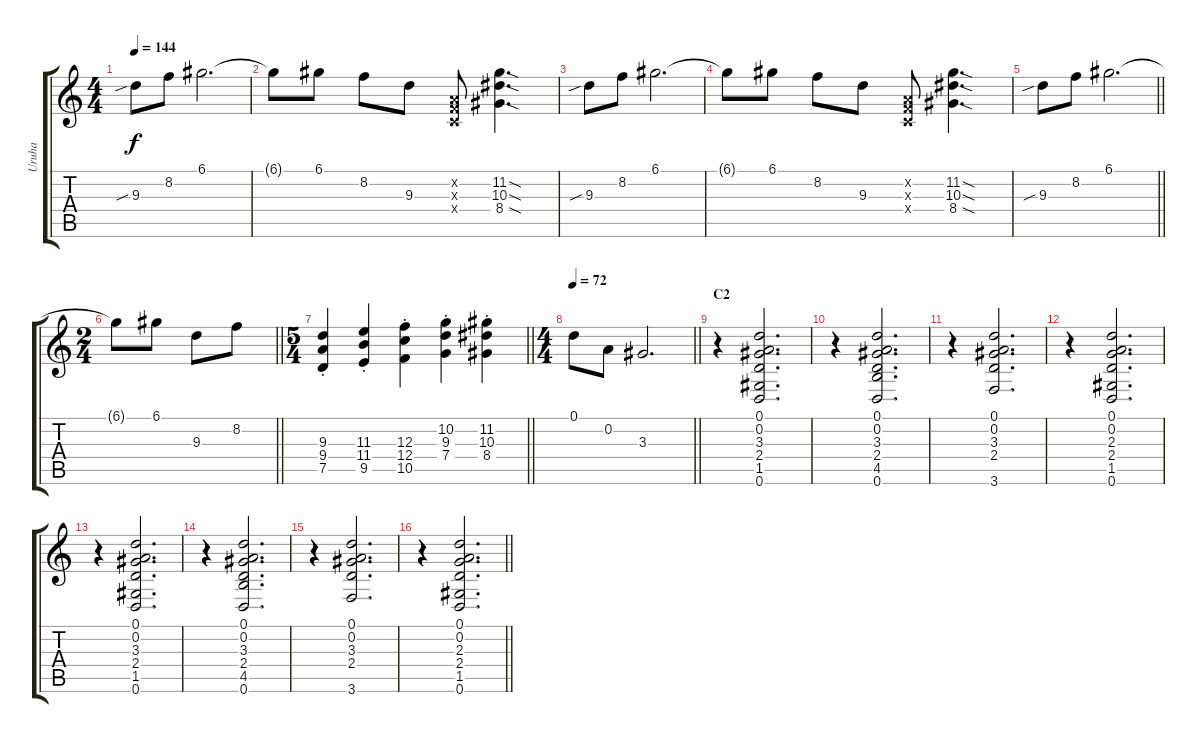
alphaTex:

\track ("Uruha" "Uruha") {instrument distortionguitar}
\staff {score tabs}
\tuning (D4 A3 F3 C3 G2 D2) {hide}
\ts (4 4)
\tempo 144
\clef g2
\ks c
9.3{sib}.8{dy f} 8.2.8 6.1.2{d} |
6.1{t}.8 6.1.8 8.2.8 9.3.8 (0.2{x} 0.3{x} 0.4{x}).8 (11.2{sod} 10.3{sod} 8.4{sod}).4{d} |
9.3{sib}.8 8.2.8 6.1.2{d} |
6.1{t}.8 6.1.8 8.2.8 9.3.8 (0.2{x} 0.3{x} 0.4{x}).8 (11.2{sod} 10.3{sod} 8.4{sod}).4{d} |
\barLineRight lightlight
9.3{sib}.8 8.2.8 6.1.2{d} |
\ts (2 4)
\barLineRight lightlight
6.1{t}.8 6.1.8 9.3.8 8.2.8 |
\ts (5 4)
\barLineRight lightlight
(9.3{st} 9.4{st} 7.5{st}).4 (11.3{st} 11.4{st} 9.5{st}).4 (12.3{st} 12.4{st} 10.5{st}).4 (10.2{st} 9.3{st} 7.4{st}).4 (11.2{st} 10.3{st} 8.4{st}).4 |
\ts (4 4)
\tempo 72
\barLineRight lightlight
0.1.8{instrument electricguitarclean} 0.2.8 3.3.2{d} |
\section ("" "C2")
r.4{instrument distortionguitar} (0.1 0.2 3.3 2.4 1.5 0.6).2{d} |
r.4 (0.1 0.2 3.3 2.4 4.5 0.6).2{d} |
r.4 (0.1 0.2 3.3 2.4 3.6).2{d} |
r.4 (0.1 0.2 2.3 2.4 1.5 0.6).2{d} |
r.4 (0.1 0.2 3.3 2.4 1.5 0.6).2{d} |
r.4 (0.1 0.2 3.3 2.4 4.5 0.6).2{d} |
r.4 (0.1 0.2 3.3 2.4 3.6).2{d} |
\barLineRight lightlight
r.4 (0.1 0.2 2.3 2.4 1.5 0.6).2{d}
